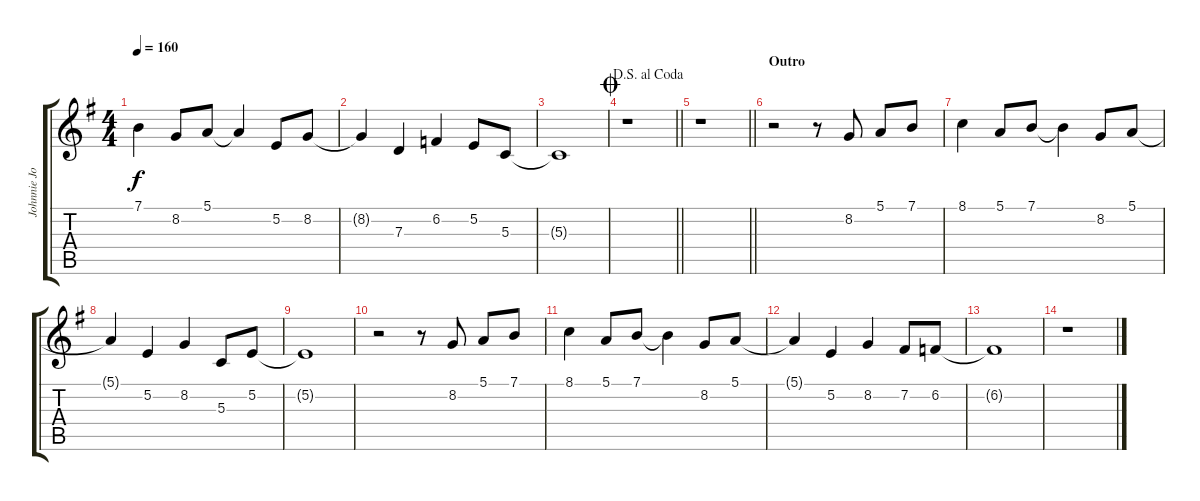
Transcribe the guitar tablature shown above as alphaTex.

\track ("Johnnie Johnson - Piano" "Johnnie Jo") {instrument acousticgrandpiano}
\staff {score tabs}
\tuning (E4 B3 G3 D3 A2 E2) {hide}
\ts (4 4)
\tempo 160
\clef g2
\ks g
7.1.4{dy f} 8.2.8 5.1.8 5.1{t}.4 5.2.8 8.2.8 |
8.2{t}.4 7.3.4 6.2.4 5.2.8 5.3.8 |
5.3{t}.1 |
\jump coda
\jump dalsegnoalcoda
\barLineRight lightlight
r.1 |
\barLineRight lightlight
r.1 |
\section ("" "Outro")
r.2 r.8 8.2.8 5.1.8 7.1.8 |
8.1.4 5.1.8 7.1.8 7.1{t}.4 8.2.8 5.1.8 |
5.1{t}.4 5.2.4 8.2.4 5.3.8 5.2.8 |
5.2{t}.1 |
r.2 r.8 8.2.8 5.1.8 7.1.8 |
8.1.4 5.1.8 7.1.8 7.1{t}.4 8.2.8 5.1.8 |
5.1{t}.4 5.2.4 8.2.4 7.2.8 6.2.8 |
6.2{t}.1 |
r.1
